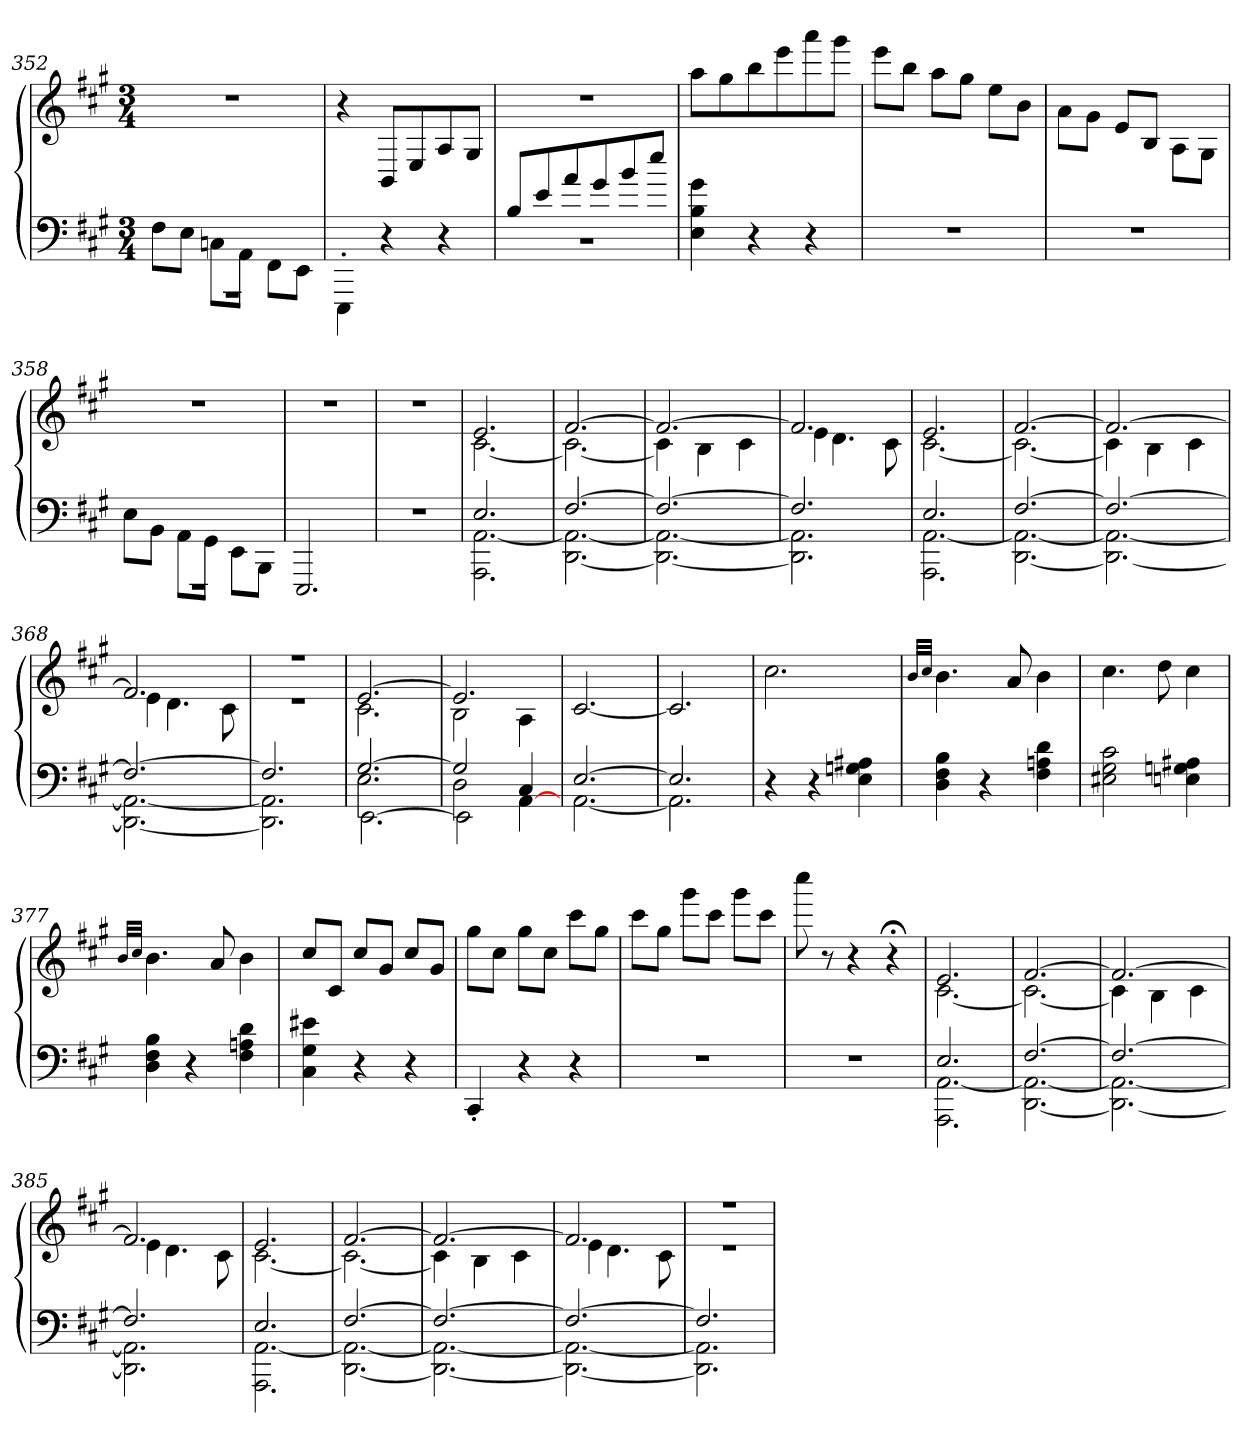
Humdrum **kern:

**kern	**kern
*part2	*part1
*staff2	*staff1
*clefF4	*clefG2
*k[f#c#g#]	*k[f#c#g#]
*M3/4	*M3/4
=352	=352
*^	*
8F#\L	2.r	2.r
8E\J	.	.
8Cn\L	.	.
8AA\J	.	.
8FF#\L	.	.
8EE\J	.	.
*v	*v	*
=353	=353
4EEE'>\	4r
4r	8BB/L
.	8E/
4r	8A/
.	8G#/J
=354	=354
*^	*
8B/L	2.r	2.r
8e/	.	.
8a\	.	.
8g#/	.	.
8b\	.	.
8ee\J	.	.
*v	*v	*
=355	=355
4E\ 4B\ 4g#\	8aa\L
.	8gg#\
4r	8bb\
.	8eee\
4r	8aaa\
.	8ggg#\J
=356	=356
2.r	8eee\L
.	8bb\J
.	8aa\L
.	8gg#\J
.	8ee\L
.	8b\J
=357	=357
2.r	8a\L
.	8g#\J
.	8e/L
.	8B/J
.	8A\L
.	8G#\J
=358	=358
*^	*
8E\L	2.r	2.r
8BB\J	.	.
8AA\L	.	.
8GG#\J	.	.
8EE\L	.	.
8BBB\J	.	.
*v	*v	*
=359	=359
2.EEE/	2.r
=360	=360
2.r	2.r
=361	=361
*^	*^
2.E/	2.AAA\ [2.AA\	2.e/	[2.c#
=362	=362	=362	=362
[2.F#/	[2.DD\ 2.AA\_	[2.f#/	2.c#_
=363	=363	=363	=363
2.F#/_	2.DD\_ 2.AA\_	2.f#/_	4c#\]
.	.	.	4B\
.	.	.	4c#\
=364	=364	=364	=364
2.F#/]	2.DD\] 2.AA\]	2.f#/]	4e\
.	.	.	4.d\
.	.	.	8c#\
=365	=365	=365	=365
2.E/	2.AAA\ [2.AA\	2.e/	[2.c#
=366	=366	=366	=366
[2.F#/	[2.DD\ 2.AA\_	[2.f#/	2.c#_
=367	=367	=367	=367
2.F#/_	2.DD\_ 2.AA\_	2.f#/_	4c#\]
.	.	.	4B\
.	.	.	4c#\
=368	=368	=368	=368
2.F#/_	2.DD\_ 2.AA\_	2.f#/]	4e\
.	.	.	4.d\
.	.	.	8c#\
=369	=369	=369	=369
2.F#/]	2.DD\] 2.AA\]	2.r	2.r
=370	=370	=370	=370
*	*^	*	*
[2.G#/	2.E\	[2.EE\	[2.e/	2.c#\
=371	=371	=371	=371	=371
2G#/]	2D\	2EE\]	2.e/]	2B\
4ryy	4C#/	[4AA\	.	4A\
*	*v	*v	*	*
*	*	*v	*v
=372	=372	=372
[2.E/	[2.AA\	[2.c#/
=373	=373	=373
2.E/]	2.AA\]	2.c#/]
*v	*v	*
=374	=374
4r	2.cc#\
4r	.
4E\ 4Gn\ 4A#X\	.
=375	=375
.	32qb/LLL
.	32qcc#/JJJ
4D\ 4F#\ 4B\	4.b\
4r	.
.	8a/
4F#\ 4An\ 4d\	4b\
=376	=376
2E#X\ 2G#\ 2c#\	4.cc#\
.	8dd\
4En\ 4Gn\ 4A#X\	4cc#\
=377	=377
.	32qb/LLL
.	32qcc#/JJJ
4D\ 4F#\ 4B\	4.b\
4r	.
.	8a/
4F#\ 4An\ 4d\	4b\
=378	=378
4C#\ 4G#\ 4e#X\	8cc#/L
.	8c#/J
4r	8cc#/L
.	8g#/J
4r	8cc#/L
.	8g#/J
=379	=379
4CC#'>/	8gg#\L
.	8cc#\J
4r	8gg#\L
.	8cc#\J
4r	8ccc#\L
.	8gg#\J
=380	=380
2.r	8ccc#\L
.	8gg#\J
.	8ggg#\L
.	8ccc#\J
.	8ggg#\L
.	8ccc#\J
=381	=381
2.r	8cccc#\
.	8r
.	4r
.	4r;<
=382	=382
*^	*^
2.E/	2.AAA\ [2.AA\	2.e/	[2.c#
=383	=383	=383	=383
[2.F#/	[2.DD\ 2.AA\_	[2.f#/	2.c#_
=384	=384	=384	=384
2.F#/_	2.DD\_ 2.AA\_	2.f#/_	4c#\]
.	.	.	4B\
.	.	.	4c#\
=385	=385	=385	=385
2.F#/]	2.DD\] 2.AA\]	2.f#/]	4e\
.	.	.	4.d\
.	.	.	8c#\
=386	=386	=386	=386
2.E/	2.AAA\ [2.AA\	2.e/	[2.c#
=387	=387	=387	=387
[2.F#/	[2.DD\ 2.AA\_	[2.f#/	2.c#_
=388	=388	=388	=388
2.F#/_	2.DD\_ 2.AA\_	2.f#/_	4c#\]
.	.	.	4B\
.	.	.	4c#\
=389	=389	=389	=389
2.F#/_	2.DD\_ 2.AA\_	2.f#/]	4e\
.	.	.	4.d\
.	.	.	8c#\
=390	=390	=390	=390
2.F#/]	2.DD\] 2.AA\]	2.r	2.r
*v	*v	*	*
*	*v	*v
=	=
*-	*-
